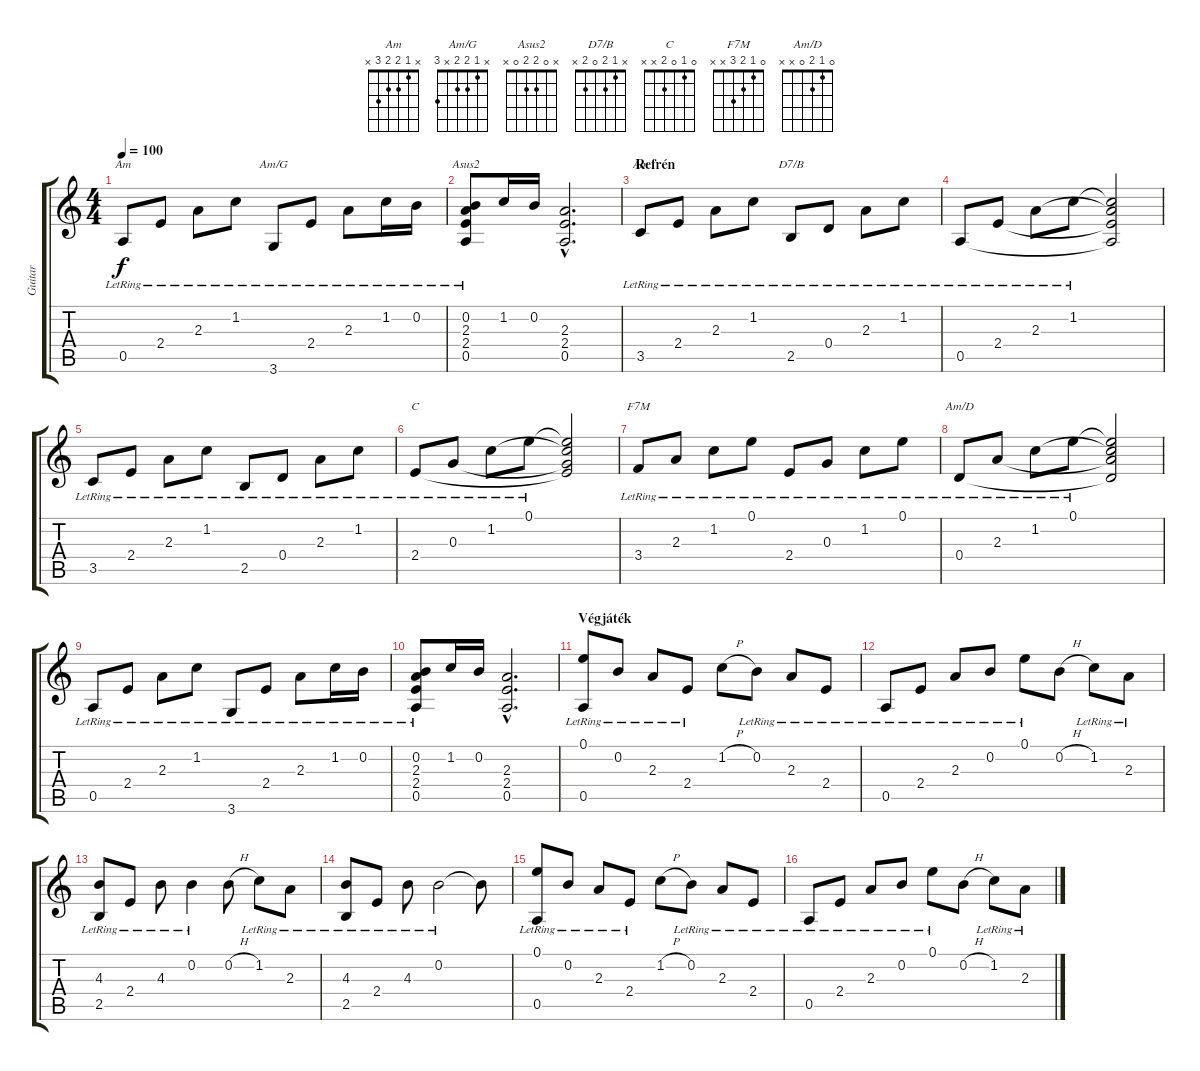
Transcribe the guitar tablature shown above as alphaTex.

\track ("Guitar" "Guitar") {instrument electricguitarjazz}
\staff {score tabs}
\tuning (E4 B3 G3 D3 A2 E2) {hide}
\chord ("Am" x 1 2 2 0 x)
\chord ("Am/G" x 1 2 2 x 3)
\chord ("Asus2" x 0 2 2 0 x)
\chord ("Am" x 1 2 2 3 x)
\chord ("D7/B" x 1 2 0 2 x)
\chord ("C" 0 1 0 2 x x)
\chord ("F7M" 0 1 2 3 x x)
\chord ("Am/D" 0 1 2 0 x x)
\ts (4 4)
\tempo 100
\clef g2
\ks c
0.5{lr}.8{ch "Am" dy f} 2.4{lr}.8 2.3{lr}.8 1.2{lr}.8 3.6{lr}.8{ch "Am/G"} 2.4{lr}.8 2.3{lr}.8 1.2{lr}.16 0.2{lr}.16 |
(0.2 2.3{lr} 2.4{lr} 0.5{lr}).8{ch "Asus2"} 1.2.16 0.2.16 (2.3{hac} 2.4{hac} 0.5{hac}).2{d} |
\section ("" "Refrén")
3.5{lr}.8{ch "Am"} 2.4{lr}.8 2.3{lr}.8 1.2{lr}.8 2.5{lr}.8{ch "D7/B"} 0.4{lr}.8 2.3{lr}.8 1.2{lr}.8 |
0.5{lr}.8 2.4{lr}.8 2.3{lr}.8 1.2{lr}.8 (1.2{t} 2.3{t} 2.4{t} 0.5{t}).2 |
3.5{lr}.8 2.4{lr}.8 2.3{lr}.8 1.2{lr}.8 2.5{lr}.8 0.4{lr}.8 2.3{lr}.8 1.2{lr}.8 |
2.4{lr}.8{ch "C"} 0.3{lr}.8 1.2{lr}.8 0.1{lr}.8 (0.1{t} 1.2{t} 0.3{t} 2.4{t}).2 |
3.4{lr}.8{ch "F7M"} 2.3{lr}.8 1.2{lr}.8 0.1{lr}.8 2.4{lr}.8 0.3{lr}.8 1.2{lr}.8 0.1{lr}.8 |
0.4{lr}.8{ch "Am/D"} 2.3{lr}.8 1.2{lr}.8 0.1{lr}.8 (0.1{t} 1.2{t} 2.3{t} 0.4{t}).2 |
0.5{lr}.8 2.4{lr}.8 2.3{lr}.8 1.2{lr}.8 3.6{lr}.8 2.4{lr}.8 2.3{lr}.8 1.2{lr}.16 0.2{lr}.16 |
(0.2 2.3{lr} 2.4{lr} 0.5{lr}).8 1.2.16 0.2.16 (2.3{hac} 2.4{hac} 0.5{hac}).2{d} |
\section ("" "Végjáték")
(0.1{lr} 0.5{lr}).8 0.2{lr}.8 2.3{lr}.8 2.4{lr}.8 1.2{h}.8 0.2{lr}.8 2.3{lr}.8 2.4{lr}.8 |
0.5{lr}.8 2.4{lr}.8 2.3{lr}.8 0.2{lr}.8 0.1{lr}.8 0.2{h}.8 1.2{lr}.8 2.3{lr}.8 |
(4.3{lr} 2.5{lr}).8 2.4{lr}.8 4.3{lr}.8 0.2{lr}.4 0.2{h}.8 1.2{lr}.8 2.3{lr}.8 |
(4.3{lr} 2.5{lr}).8 2.4{lr}.8 4.3{lr}.8 0.2{lr}.2 0.2{t}.8 |
(0.1{lr} 0.5{lr}).8 0.2{lr}.8 2.3{lr}.8 2.4{lr}.8 1.2{h}.8 0.2{lr}.8 2.3{lr}.8 2.4{lr}.8 |
0.5{lr}.8 2.4{lr}.8 2.3{lr}.8 0.2{lr}.8 0.1{lr}.8 0.2{h}.8 1.2{lr}.8 2.3{lr}.8
